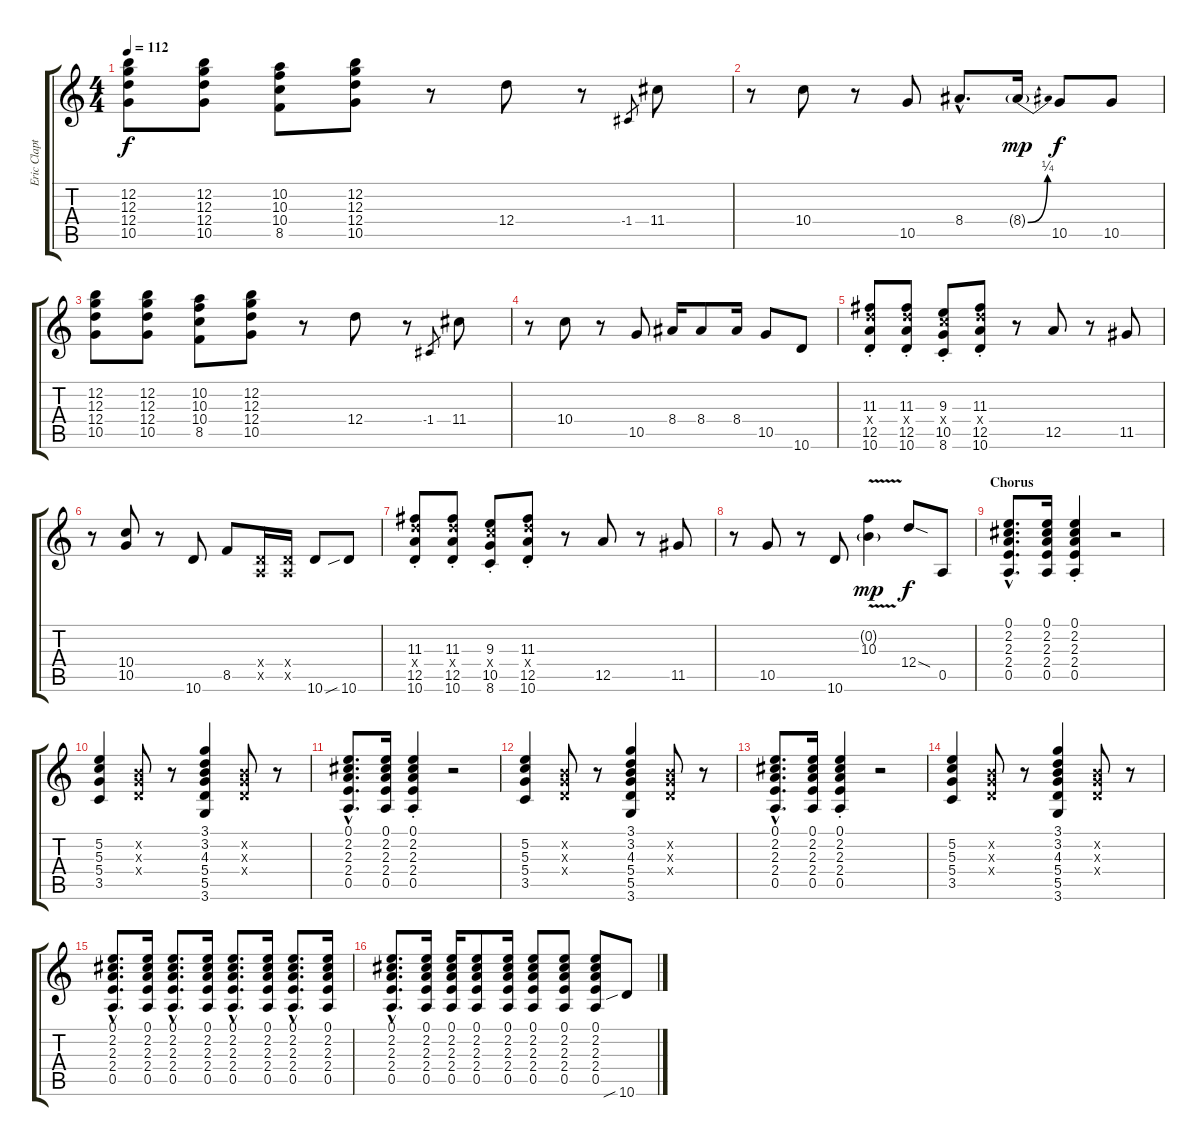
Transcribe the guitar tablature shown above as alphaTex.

\track ("Eric Clapton - Rythm" "Eric Clapt") {instrument overdrivenguitar}
\staff {score tabs}
\tuning (E4 B3 G3 D3 A2 E2) {hide}
\ts (4 4)
\tempo 112
\clef g2
\ks c
(12.2 12.3 12.4 10.5).8{dy f} (12.2 12.3 12.4 10.5).8 (10.2 10.3 10.4 8.5).8 (12.2 12.3 12.4 10.5).8 r.8 12.4.8 r.8 -1.4.8{gr} 11.4.8 |
r.8 10.4.8 r.8 10.5.8 8.4{hac}.8{d} 8.4{be (bend 0 0 60 1) g}.16{dy mp} 10.5.8{dy f} 10.5.8 |
(12.2 12.3 12.4 10.5).8 (12.2 12.3 12.4 10.5).8 (10.2 10.3 10.4 8.5).8 (12.2 12.3 12.4 10.5).8 r.8 12.4.8 r.8 -1.4.8{gr} 11.4.8 |
r.8 10.4.8 r.8 10.5.8 8.4.16 8.4.8 8.4.16 10.5.8 10.6.8 |
(11.3 12.4{x} 12.5 10.6{st}).8 (11.3 12.4{x} 12.5 10.6{st}).8 (9.3 10.4{x} 10.5 8.6{st}).8 (11.3 12.4{x} 12.5 10.6{st}).8 r.8 12.5.8 r.8 11.5.8 |
r.8 (10.4 10.5).8 r.8 10.6.8 8.5.8 (0.4{x} 0.5{x}).16 (0.4{x} 0.5{x}).16 10.6.8 10.6{sib}.8 |
(11.3 12.4{x} 12.5 10.6{st}).8 (11.3 12.4{x} 12.5 10.6{st}).8 (9.3 10.4{x} 10.5 8.6{st}).8 (11.3 12.4{x} 12.5 10.6{st}).8 r.8 12.5.8 r.8 11.5.8 |
r.8 10.5.8 r.8 10.6.8 (0.2{g} 10.3{v}).4{dy mp} 12.4{sod}.8{dy f} 0.5.8 |
\section ("" "Chorus")
(0.1{hac} 2.2{hac} 2.3{hac} 2.4{hac} 0.5{hac}).8{d} (0.1 2.2 2.3 2.4 0.5).16 (0.1 2.2 2.3 2.4 0.5{st}).4 r.2 |
(5.2 5.3 5.4 3.5).4 (0.2{x} 0.3{x} 0.4{x}).8 r.8 (3.1 3.2 4.3 5.4 5.5 3.6).4 (0.2{x} 0.3{x} 0.4{x}).8 r.8 |
(0.1{hac} 2.2{hac} 2.3{hac} 2.4{hac} 0.5{hac}).8{d} (0.1 2.2 2.3 2.4 0.5).16 (0.1 2.2 2.3 2.4 0.5{st}).4 r.2 |
(5.2 5.3 5.4 3.5).4 (0.2{x} 0.3{x} 0.4{x}).8 r.8 (3.1 3.2 4.3 5.4 5.5 3.6).4 (0.2{x} 0.3{x} 0.4{x}).8 r.8 |
(0.1{hac} 2.2{hac} 2.3{hac} 2.4{hac} 0.5{hac}).8{d} (0.1 2.2 2.3 2.4 0.5).16 (0.1 2.2 2.3 2.4 0.5{st}).4 r.2 |
(5.2 5.3 5.4 3.5).4 (0.2{x} 0.3{x} 0.4{x}).8 r.8 (3.1 3.2 4.3 5.4 5.5 3.6).4 (0.2{x} 0.3{x} 0.4{x}).8 r.8 |
(0.1{hac} 2.2{hac} 2.3{hac} 2.4{hac} 0.5{hac}).8{d} (0.1 2.2 2.3 2.4 0.5).16 (0.1{hac} 2.2{hac} 2.3{hac} 2.4{hac} 0.5{hac}).8{d} (0.1 2.2 2.3 2.4 0.5).16 (0.1{hac} 2.2{hac} 2.3{hac} 2.4{hac} 0.5{hac}).8{d} (0.1 2.2 2.3 2.4 0.5).16 (0.1{hac} 2.2{hac} 2.3{hac} 2.4{hac} 0.5{hac}).8{d} (0.1 2.2 2.3 2.4 0.5).16 |
(0.1{hac} 2.2{hac} 2.3{hac} 2.4{hac} 0.5{hac}).8{d} (0.1 2.2 2.3 2.4 0.5).16 (0.1 2.2 2.3 2.4 0.5).16 (0.1 2.2 2.3 2.4 0.5).8 (0.1 2.2 2.3 2.4 0.5).16 (0.1 2.2 2.3 2.4 0.5).8 (0.1 2.2 2.3 2.4 0.5).8 (0.1 2.2 2.3 2.4 0.5).8 10.6{sib}.8
